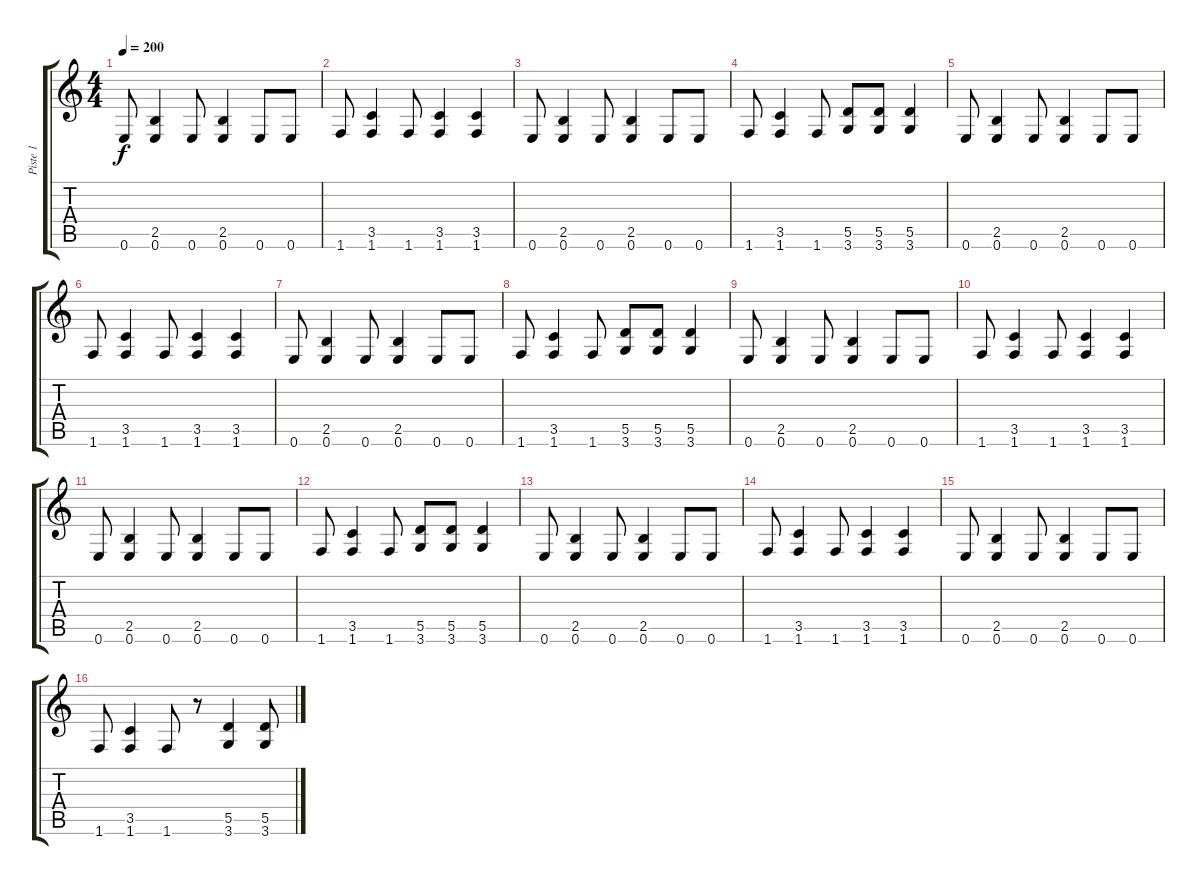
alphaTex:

\track ("Piste 1" "Piste 1") {instrument distortionguitar}
\staff {score tabs}
\tuning (E4 B3 G3 D3 A2 E2) {hide}
\ts (4 4)
\tempo 200
\clef g2
\ks c
0.6.8{dy f} (2.5 0.6).4 0.6.8 (2.5 0.6).4 0.6.8 0.6.8 |
1.6.8 (3.5 1.6).4 1.6.8 (3.5 1.6).4 (3.5 1.6).4 |
0.6.8 (2.5 0.6).4 0.6.8 (2.5 0.6).4 0.6.8 0.6.8 |
1.6.8 (3.5 1.6).4 1.6.8 (5.5 3.6).8 (5.5 3.6).8 (5.5 3.6).4 |
0.6.8 (2.5 0.6).4 0.6.8 (2.5 0.6).4 0.6.8 0.6.8 |
1.6.8 (3.5 1.6).4 1.6.8 (3.5 1.6).4 (3.5 1.6).4 |
0.6.8 (2.5 0.6).4 0.6.8 (2.5 0.6).4 0.6.8 0.6.8 |
1.6.8 (3.5 1.6).4 1.6.8 (5.5 3.6).8 (5.5 3.6).8 (5.5 3.6).4 |
0.6.8 (2.5 0.6).4 0.6.8 (2.5 0.6).4 0.6.8 0.6.8 |
1.6.8 (3.5 1.6).4 1.6.8 (3.5 1.6).4 (3.5 1.6).4 |
0.6.8 (2.5 0.6).4 0.6.8 (2.5 0.6).4 0.6.8 0.6.8 |
1.6.8 (3.5 1.6).4 1.6.8 (5.5 3.6).8 (5.5 3.6).8 (5.5 3.6).4 |
0.6.8 (2.5 0.6).4 0.6.8 (2.5 0.6).4 0.6.8 0.6.8 |
1.6.8 (3.5 1.6).4 1.6.8 (3.5 1.6).4 (3.5 1.6).4 |
0.6.8 (2.5 0.6).4 0.6.8 (2.5 0.6).4 0.6.8 0.6.8 |
1.6.8 (3.5 1.6).4 1.6.8 r.8 (5.5 3.6).4 (5.5 3.6).8
